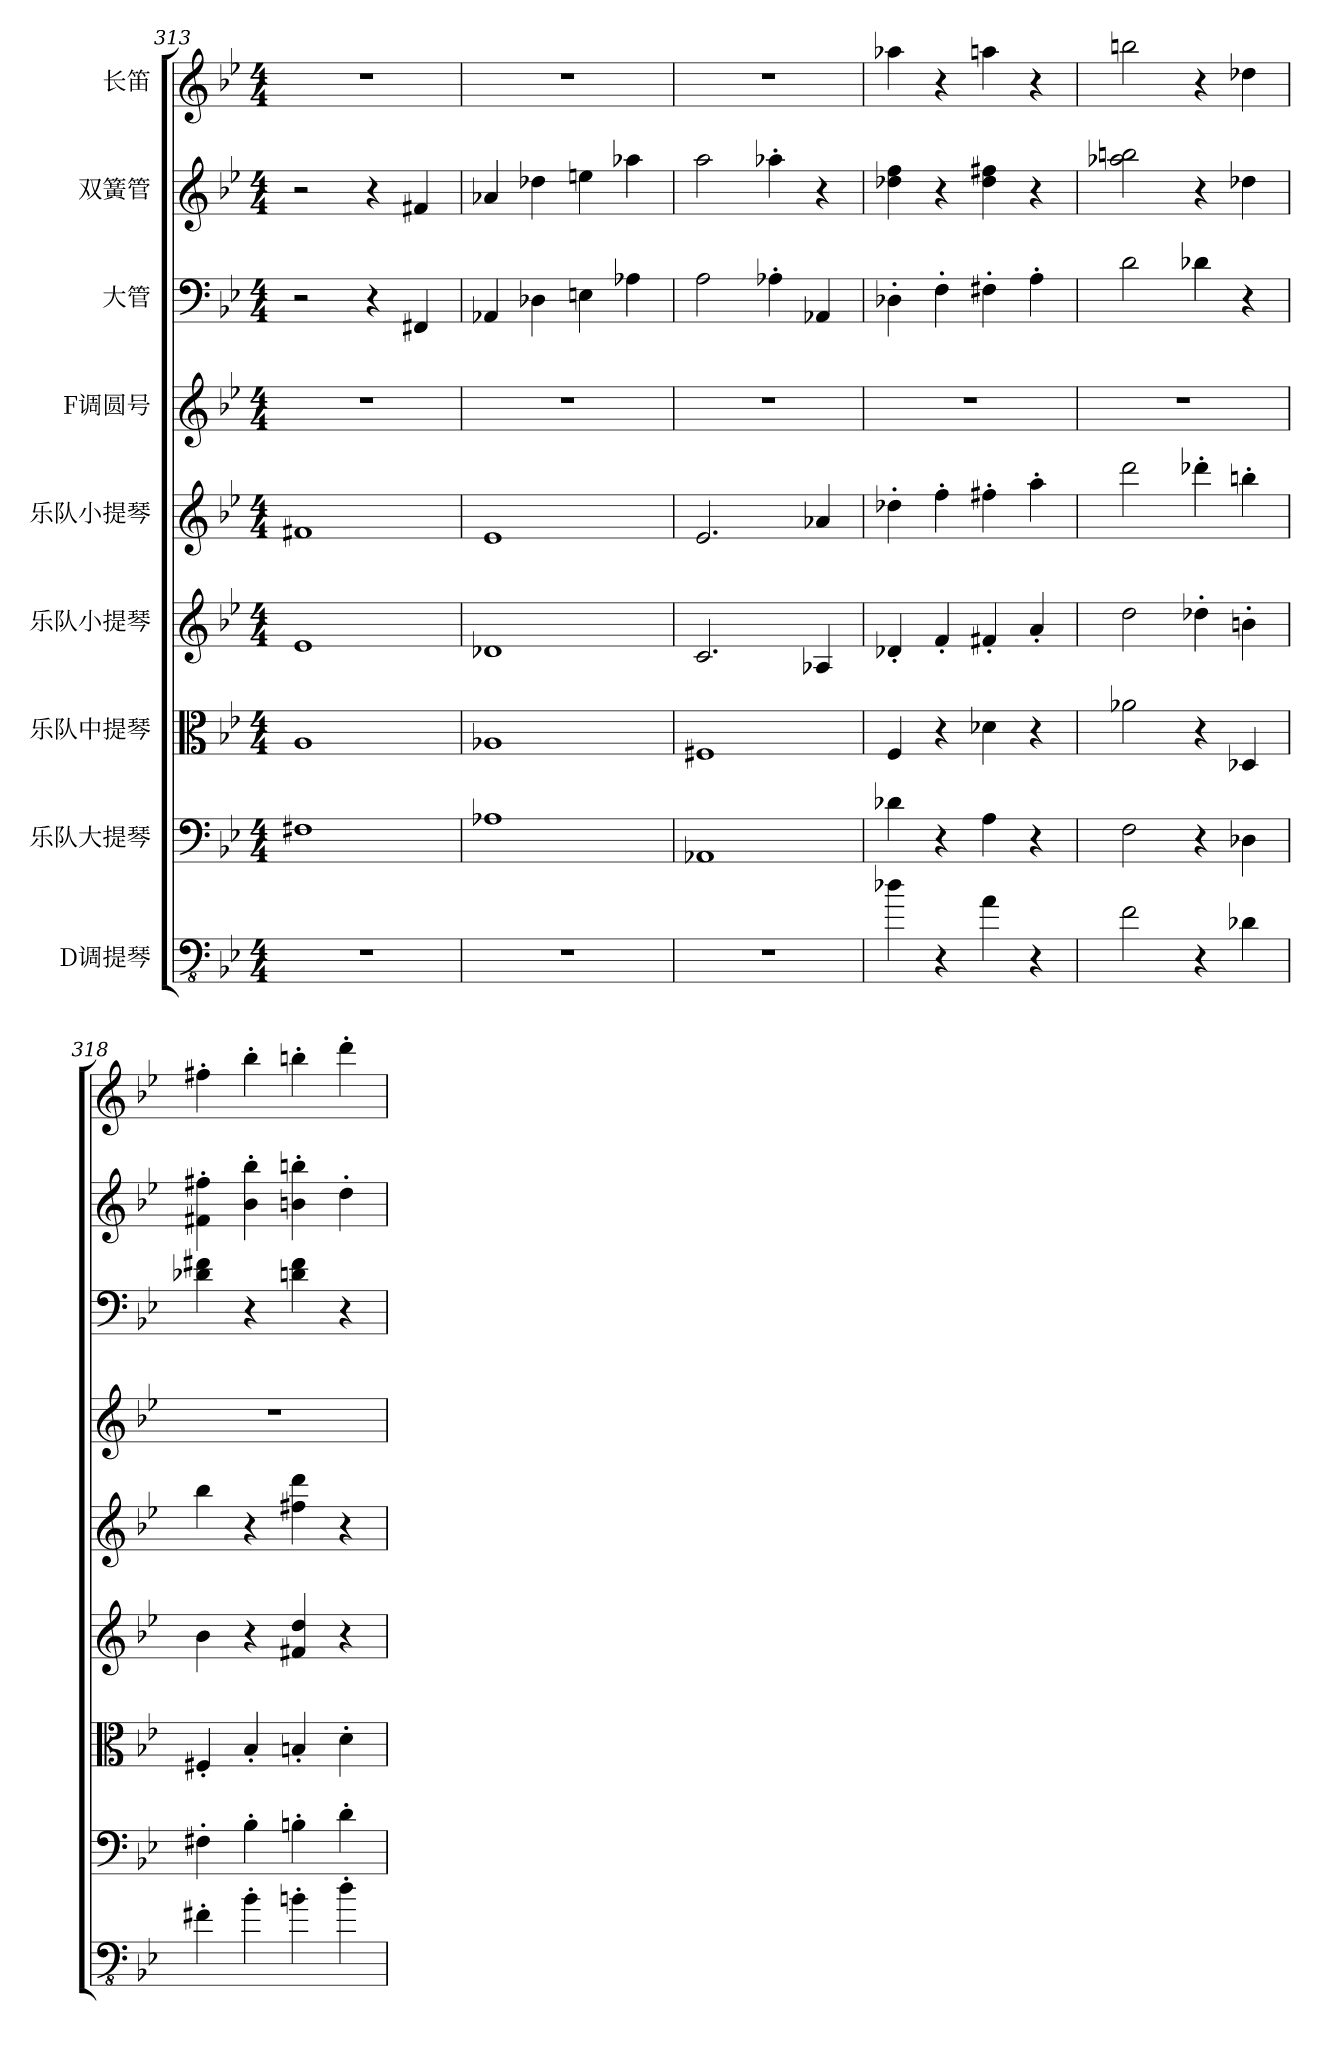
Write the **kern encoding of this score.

**kern	**kern	**kern	**kern	**kern	**kern	**kern	**kern	**kern
*part9	*part8	*part7	*part6	*part5	*part4	*part3	*part2	*part1
*staff9	*staff8	*staff7	*staff6	*staff5	*staff4	*staff3	*staff2	*staff1
*I"D调提琴	*I"乐队大提琴	*I"乐队中提琴	*I"乐队小提琴	*I"乐队小提琴	*I"F调圆号	*I"大管	*I"双簧管	*I"长笛
*clefFv4	*clefF4	*clefC3	*clefG2	*clefG2	*clefG2	*clefF4	*clefG2	*clefG2
*ITrd7c12	*	*	*	*	*ITrd4c7	*	*	*
*k[b-e-]	*k[b-e-]	*k[b-e-]	*k[b-e-]	*k[b-e-]	*k[b-e-a-]	*k[b-e-]	*k[b-e-]	*k[b-e-]
*M4/4	*M4/4	*M4/4	*M4/4	*M4/4	*M4/4	*M4/4	*M4/4	*M4/4
*MM265	*MM265	*MM265	*MM265	*MM265	*MM265	*MM265	*MM265	*MM265
=313	=313	=313	=313	=313	=313	=313	=313	=313
1r	1F#X	1A	1e-	1f#X	1r	2r	2r	1r
.	.	.	.	.	.	4r	4r	.
.	.	.	.	.	.	4FF#X/	4f#X/	.
=314	=314	=314	=314	=314	=314	=314	=314	=314
*	*	*	*	*	*	*	*	*MM269
1r	1A-X	1A-X	1d-X	1e-	1r	4AA-X/	4a-X/	1r
.	.	.	.	.	.	4D-X\	4dd-X\	.
.	.	.	.	.	.	4En\	4een\	.
.	.	.	.	.	.	4A-X\	4aa-X\	.
!!LO:PB:g=z
=315	=315	=315	=315	=315	=315	=315	=315	=315
1r	1AA-X	1F#X	2.c/	2.e-/	1r	2A\	2aa\	1r
.	.	.	.	.	.	4A-X'\	4aa-X'\	.
.	.	.	4A-X/	4a-X/	.	4AA-X/	4r	.
=316	=316	=316	=316	=316	=316	=316	=316	=316
*	*	*	*	*	*	*	*	*MM275
4D-X\	4d-X\	4F/	4d-X'/	4dd-X'\	1r	4D-X'\	4dd-X\ 4ff\	4aa-X\
4r	4r	4r	4f'/	4ff'\	.	4F'\	4r	4r
4AA\	4A\	4d-X\	4f#X'/	4ff#X'\	.	4F#X'\	4dd-\ 4ff#X\	4aan\
4r	4r	4r	4a'/	4aa'\	.	4A'\	4r	4r
=317	=317	=317	=317	=317	=317	=317	=317	=317
2FF\	2F\	2a-X\	2dd\	2ddd\	1r	2d\	2aa-X\ 2bbn\	2bbn\
4r	4r	4r	4dd-X'\	4ddd-X'\	.	4d-X\	4r	4r
4DD-X\	4D-X\	4D-X/	4bn'\	4bbn'\	.	4r	4dd-X\	4dd-X\
=318	=318	=318	=318	=318	=318	=318	=318	=318
4FF#X'\	4F#X'\	4F#X'/	4b-\	4bb-\	1r	4d-X\ 4f#X\	4f#X\' 4ff#X\'	4ff#X'\
4BB-'\	4B-'\	4B-'/	4r	4r	.	4r	4b-\' 4bb-\'	4bb-'\
4BBn'\	4Bn'\	4Bn'/	4f#X/ 4dd/	4ff#X\ 4ddd\	.	4dn\ 4f#\	4bn\' 4bbn\'	4bbn'\
4D'\	4d'\	4d'\	4r	4r	.	4r	4dd'\	4ddd'\
=	=	=	=	=	=	=	=	=
*-	*-	*-	*-	*-	*-	*-	*-	*-
